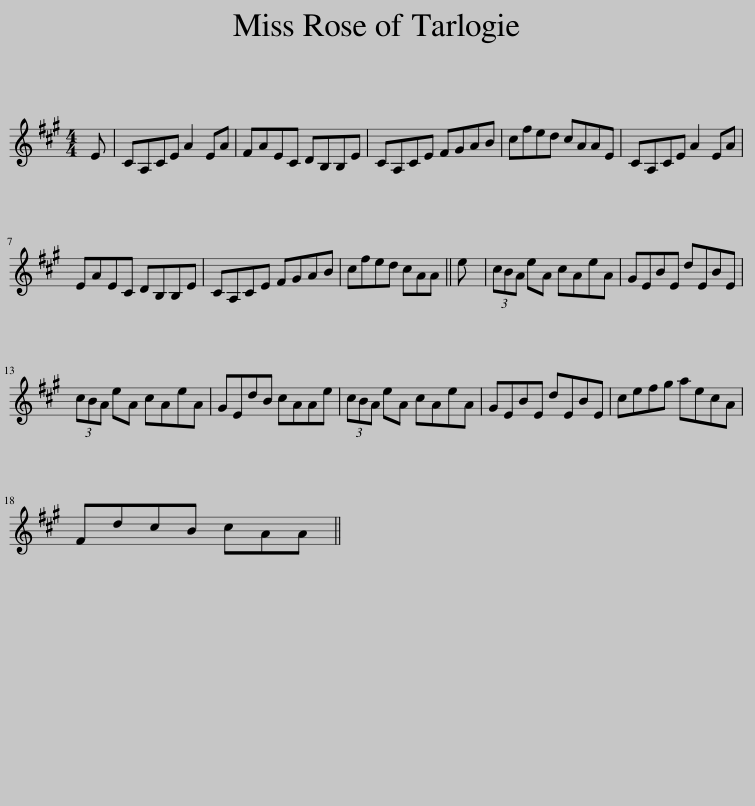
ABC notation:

X:1
L:1/8
M:4/4
I:linebreak $
K:A
V:1 treble
V:1
 E | CA,CE A2 EA | FAEC DB,B,E | CA,CE FGAB | cfed cAAE | %5
 CA,CE A2 EA |$ EAEC DB,B,E | CA,CE FGAB | cfed cAA || e | %10
 (3cBA eA cAeA | GEBE dEBE |$ (3cBA eA cAeA | GEdB cAAe | (3cBA eA cAeA | %15
 GEBE dEBE | cefg aecA |$ FdcB cAA || %18
